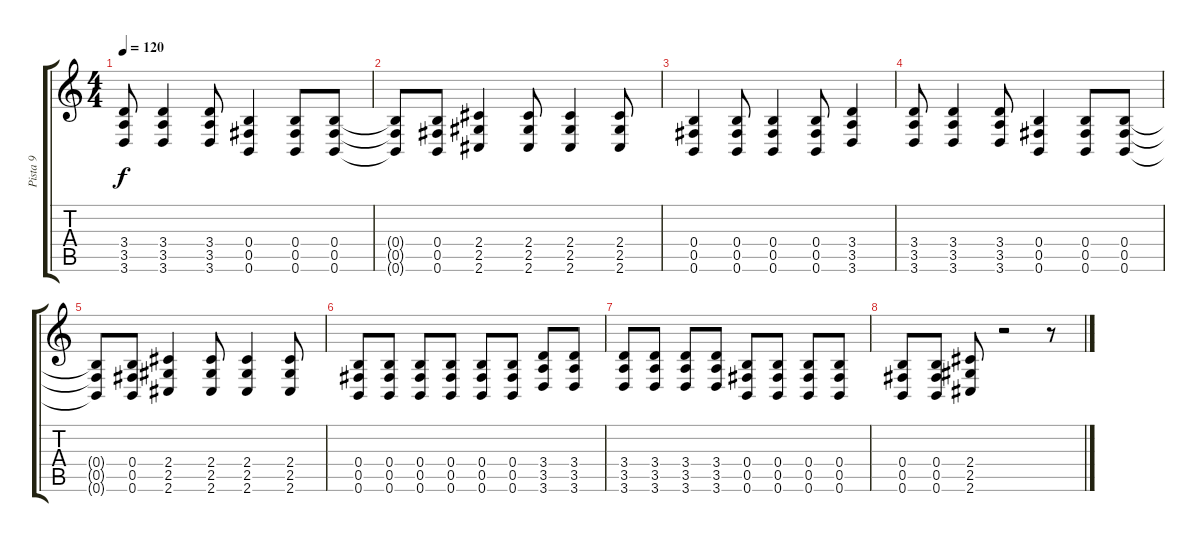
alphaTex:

\track ("Pista 9" "Pista 9") {instrument distortionguitar}
\staff {score tabs}
\tuning (Db4 Ab3 E3 B2 Gb2 B1) {hide}
\ts (4 4)
\tempo 120
\clef g2
\ks c
(3.4 3.5 3.6).8{dy f} (3.4 3.5 3.6).4 (3.4 3.5 3.6).8 (0.4 0.5 0.6).4 (0.4 0.5 0.6).8 (0.4 0.5 0.6).8 |
(0.4{t} 0.5{t} 0.6{t}).8 (0.4 0.5 0.6).8 (2.4 2.5 2.6).4 (2.4 2.5 2.6).8 (2.4 2.5 2.6).4 (2.4 2.5 2.6).8 |
(0.4 0.5 0.6).4 (0.4 0.5 0.6).8 (0.4 0.5 0.6).4 (0.4 0.5 0.6).8 (3.4 3.5 3.6).4 |
(3.4 3.5 3.6).8 (3.4 3.5 3.6).4 (3.4 3.5 3.6).8 (0.4 0.5 0.6).4 (0.4 0.5 0.6).8 (0.4 0.5 0.6).8 |
(0.4{t} 0.5{t} 0.6{t}).8 (0.4 0.5 0.6).8 (2.4 2.5 2.6).4 (2.4 2.5 2.6).8 (2.4 2.5 2.6).4 (2.4 2.5 2.6).8 |
(0.4 0.5 0.6).8 (0.4 0.5 0.6).8 (0.4 0.5 0.6).8 (0.4 0.5 0.6).8 (0.4 0.5 0.6).8 (0.4 0.5 0.6).8 (3.4 3.5 3.6).8 (3.4 3.5 3.6).8 |
(3.4 3.5 3.6).8 (3.4 3.5 3.6).8 (3.4 3.5 3.6).8 (3.4 3.5 3.6).8 (0.4 0.5 0.6).8 (0.4 0.5 0.6).8 (0.4 0.5 0.6).8 (0.4 0.5 0.6).8 |
(0.4 0.5 0.6).8 (0.4 0.5 0.6).8 (2.4 2.5 2.6).8 r.2 r.8
